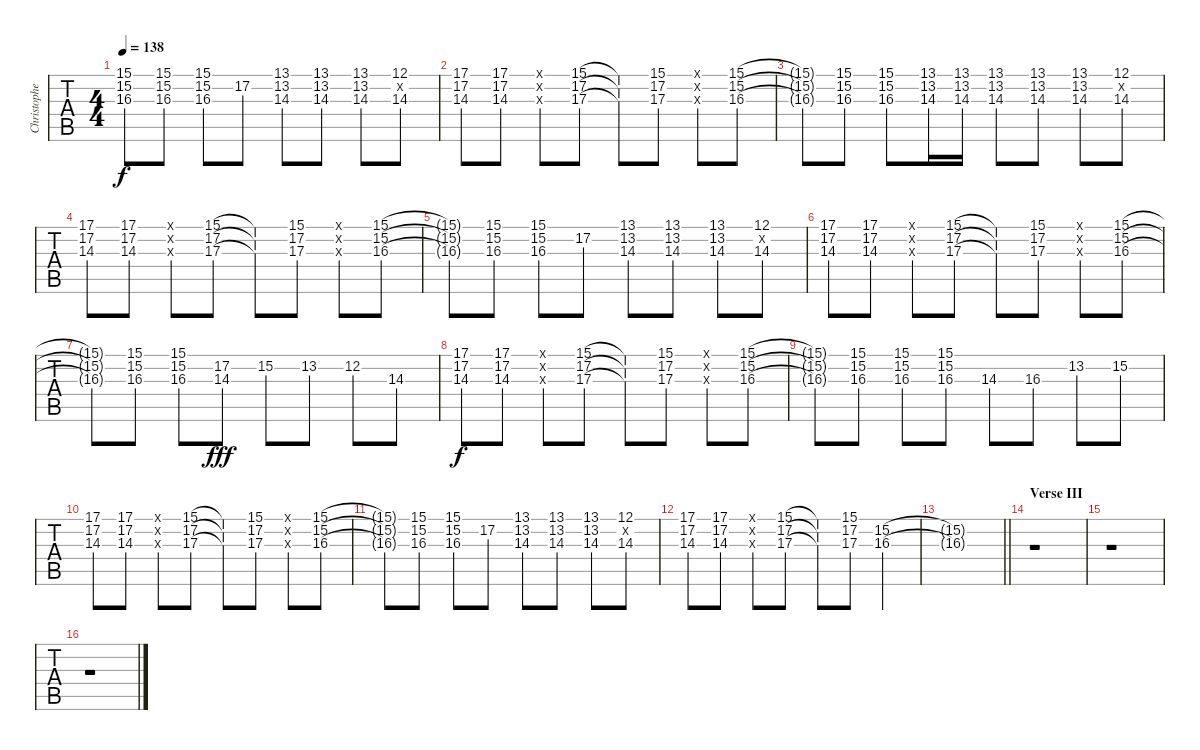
\track ("Christopher Thorn's mandolin (arr. for g" "Christophe") {instrument acousticguitarnylon}
\staff {tabs}
\tuning (E4 B3 G3 D3 A2 E2) {hide}
\ts (4 4)
\tempo 138
\clef g2
\ks aminor
(15.1{t} 15.2{t} 16.3{t}).8{dy f} (15.1 15.2 16.3).8 (15.1 15.2 16.3).8 17.2.8 (13.1 13.2 14.3).8 (13.1 13.2 14.3).8 (13.1 13.2 14.3).8 (12.1 0.2{x} 14.3).8 |
(17.1 17.2 14.3).8 (17.1 17.2 14.3).8 (0.1{x} 0.2{x} 0.3{x}).8 (15.1 17.2 17.3).8 (15.1{t} 17.2{t} 17.3{t}).8 (15.1 17.2 17.3).8 (0.1{x} 0.2{x} 0.3{x}).8 (15.1 15.2 16.3).8 |
(15.1{t} 15.2{t} 16.3{t}).8 (15.1 15.2 16.3).8 (15.1 15.2 16.3).8 (13.1 13.2 14.3).16 (13.1 13.2 14.3).16 (13.1 13.2 14.3).8 (13.1 13.2 14.3).8 (13.1 13.2 14.3).8 (12.1 0.2{x} 14.3).8 |
(17.1 17.2 14.3).8 (17.1 17.2 14.3).8 (0.1{x} 0.2{x} 0.3{x}).8 (15.1 17.2 17.3).8 (15.1{t} 17.2{t} 17.3{t}).8 (15.1 17.2 17.3).8 (0.1{x} 0.2{x} 0.3{x}).8 (15.1 15.2 16.3).8 |
(15.1{t} 15.2{t} 16.3{t}).8 (15.1 15.2 16.3).8 (15.1 15.2 16.3).8 17.2.8 (13.1 13.2 14.3).8 (13.1 13.2 14.3).8 (13.1 13.2 14.3).8 (12.1 0.2{x} 14.3).8 |
(17.1 17.2 14.3).8 (17.1 17.2 14.3).8 (0.1{x} 0.2{x} 0.3{x}).8 (15.1 17.2 17.3).8 (15.1{t} 17.2{t} 17.3{t}).8 (15.1 17.2 17.3).8 (0.1{x} 0.2{x} 0.3{x}).8 (15.1 15.2 16.3).8 |
(15.1{t} 15.2{t} 16.3{t}).8 (15.1 15.2 16.3).8 (15.1 15.2 16.3).8 (17.2 14.3).8{dy fff} 15.2.8 13.2.8 12.2.8 14.3.8 |
(17.1 17.2 14.3).8{dy f} (17.1 17.2 14.3).8 (0.1{x} 0.2{x} 0.3{x}).8 (15.1 17.2 17.3).8 (15.1{t} 17.2{t} 17.3{t}).8 (15.1 17.2 17.3).8 (0.1{x} 0.2{x} 0.3{x}).8 (15.1 15.2 16.3).8 |
(15.1{t} 15.2{t} 16.3{t}).8 (15.1 15.2 16.3).8 (15.1 15.2 16.3).8 (15.1 15.2 16.3).8 14.3.8 16.3.8 13.2.8 15.2.8 |
(17.1 17.2 14.3).8 (17.1 17.2 14.3).8 (0.1{x} 0.2{x} 0.3{x}).8 (15.1 17.2 17.3).8 (15.1{t} 17.2{t} 17.3{t}).8 (15.1 17.2 17.3).8 (0.1{x} 0.2{x} 0.3{x}).8 (15.1 15.2 16.3).8 |
(15.1{t} 15.2{t} 16.3{t}).8 (15.1 15.2 16.3).8 (15.1 15.2 16.3).8 17.2.8 (13.1 13.2 14.3).8 (13.1 13.2 14.3).8 (13.1 13.2 14.3).8 (12.1 0.2{x} 14.3).8 |
(17.1 17.2 14.3).8 (17.1 17.2 14.3).8 (0.1{x} 0.2{x} 0.3{x}).8 (15.1 17.2 17.3).8 (15.1{t} 17.2{t} 17.3{t}).8 (15.1 17.2 17.3).8 (15.2 16.3).4 |
\barLineRight lightlight
(15.2{t} 16.3{t}).1 |
\section ("" "Verse III")
r.1 |
r.1 |
r.1
